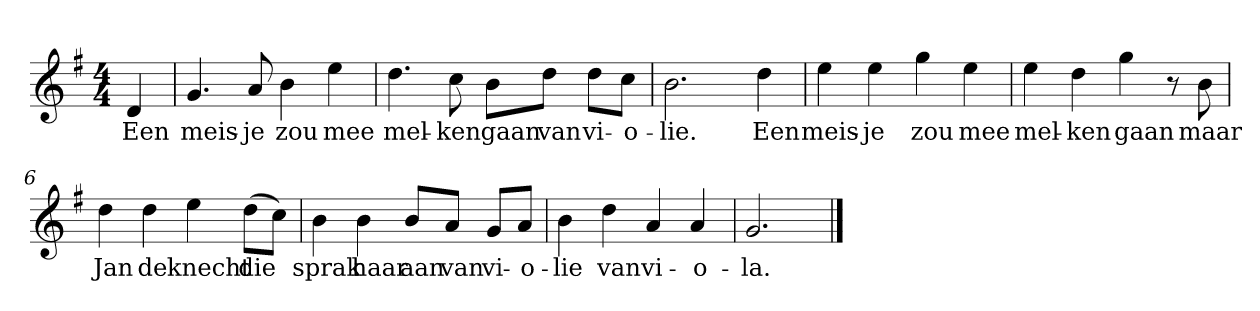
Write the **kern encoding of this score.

**kern	**text
*part1	*part1
*staff1	*staff1
*clefG2	*
*k[f#]	*
*G:	*
*M4/4	*
*MM120	*
=	=
4d	Een
=1	=1
4.g	meis-
8a	-je
4b	zou
4ee	mee
=2	=2
4.dd	mel-
8cc	-ken
8b\L	gaan
8dd\J	van
8dd\L	vi-
8cc\J	-o-
=3	=3
2.b	-lie.
4dd	Een
=4	=4
4ee	meis-
4ee	-je
4gg	zou
4ee	mee
=5	=5
4ee	mel-
4dd	-ken
4gg	gaan
8r	.
8b	maar
=6	=6
4dd	Jan
4dd	de
4ee	knecht
(8dd\L	die
8cc\J)	.
=7	=7
4b	sprak
4b	haar
8b/L	aan
8a/J	van
8g/L	vi-
8a/J	-o-
=8	=8
4b	-lie
4dd	van
4a	vi-
4a	-o-
=9	=9
2.g	-la.
==	==
*-	*-
